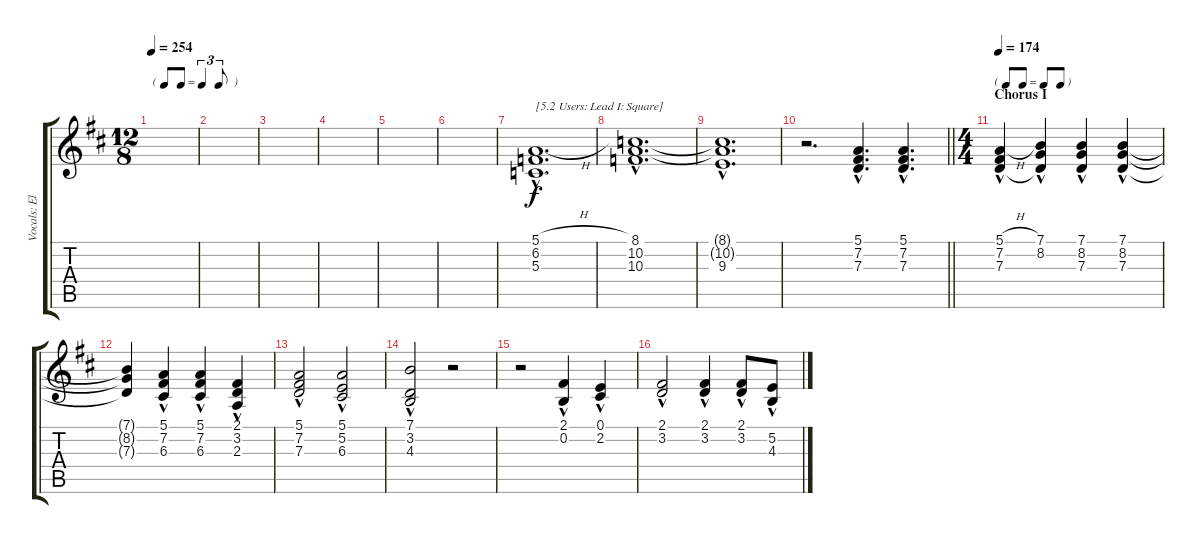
\track ("Vocals: Ellen" "Vocals: El") {instrument lead8bassandlead}
\staff {score tabs}
\tuning (E4 B3 G3 D3 A2 E2) {hide}
\ts (12 8)
\tf triplet8th
\tempo 254
\clef g2
\ks d
|
|
|
|
|
|
(5.1{h hac} 6.2{hac} 5.3{hac}).1{d txt "[5.2 Users: Lead I: Square]"} |
(8.1{hac} 10.2{hac} 10.3{hac}).1{d} |
(8.1{t} 10.2{t} 9.3{hac}).1{d} |
\barLineRight lightlight
r.2{d} (5.1{hac} 7.2{hac} 7.3{hac}).4{d} (5.1{hac} 7.2{hac} 7.3{hac}).4{d} |
\ts (4 4)
\tf none
\section ("" "Chorus I")
\tempo 174
(5.1{h hac} 7.2{hac} 7.3{hac}).4 (7.1{hac} 8.2{hac} 7.3{t}).4 (7.1{hac} 8.2{hac} 7.3{hac}).4 (7.1{hac} 8.2{hac} 7.3{hac}).4 |
(7.1{t} 8.2{t} 7.3{t}).4 (5.1{hac} 7.2{hac} 6.3{hac}).4 (5.1{hac} 7.2{hac} 6.3{hac}).4 (2.1{hac} 3.2{hac} 2.3{hac}).4 |
(5.1{hac} 7.2{hac} 7.3{hac}).2 (5.1{hac} 5.2{hac} 6.3{hac}).2 |
(7.1{hac} 3.2{hac} 4.3{hac}).2 r.2 |
r.2 (2.1{hac} 0.2{hac}).4 (0.1{hac} 2.2{hac}).4 |
(2.1{hac} 3.2{hac}).2 (2.1{hac} 3.2{hac}).4 (2.1{hac} 3.2{hac}).8 (5.2{h hac} 4.3{hac}).8
